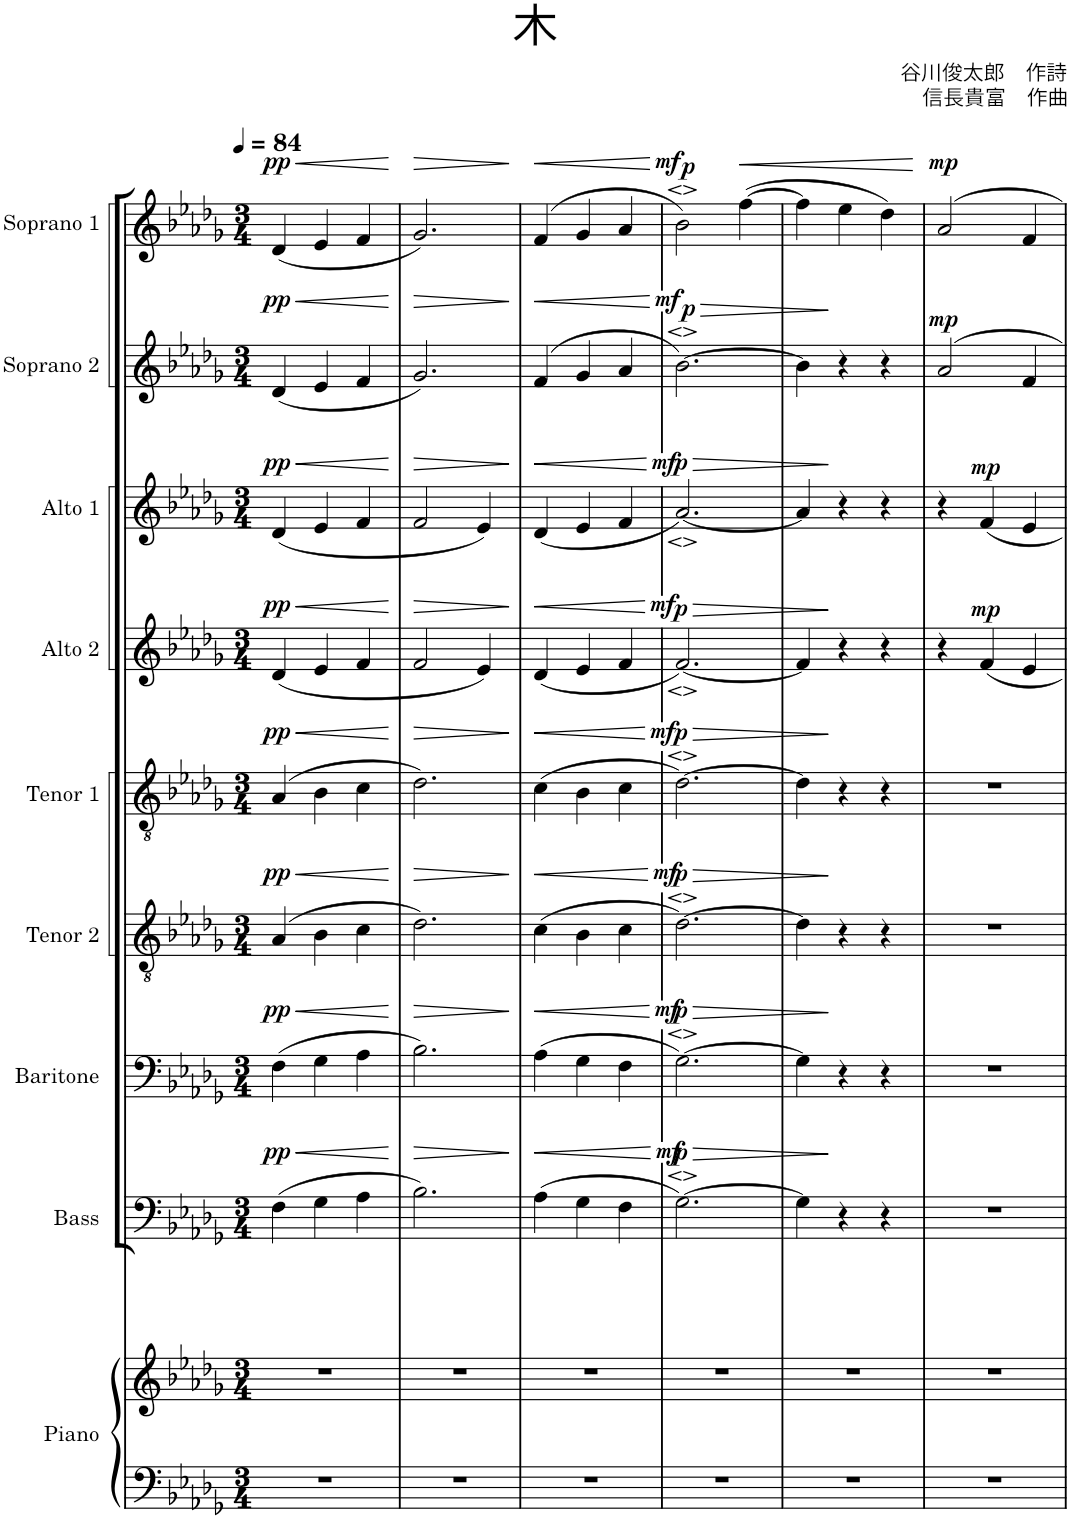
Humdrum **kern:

**kern	**kern	**kern	**dynam	**kern	**dynam	**kern	**dynam	**kern	**dynam	**kern	**dynam	**kern	**dynam	**kern	**dynam	**kern	**dynam
*part9	*part9	*part8	*part8	*part7	*part7	*part6	*part6	*part5	*part5	*part4	*part4	*part3	*part3	*part2	*part2	*part1	*part1
*staff10	*staff9	*staff8	*staff8	*staff7	*staff7	*staff6	*staff6	*staff5	*staff5	*staff4	*staff4	*staff3	*staff3	*staff2	*staff2	*staff1	*staff1
*I"Piano	*	*I"Bass	*	*I"Baritone	*	*I"Tenor 2	*	*I"Tenor 1	*	*I"Alto 2	*	*I"Alto 1	*	*I"Soprano 2	*	*I"Soprano 1	*
*I'Pno.	*	*I'B.	*	*I'Bar.	*	*I'T. 2	*	*I'T. 1	*	*I'A. 2	*	*I'A. 1	*	*I'S. 2	*	*I'S. 1	*
*clefF4	*clefG2	*clefF4	*	*clefF4	*	*clefGv2	*	*clefGv2	*	*clefG2	*	*clefG2	*	*clefG2	*	*clefG2	*
*k[b-e-a-d-g-]	*k[b-e-a-d-g-]	*k[b-e-a-d-g-]	*	*k[b-e-a-d-g-]	*	*k[b-e-a-d-g-]	*	*k[b-e-a-d-g-]	*	*k[b-e-a-d-g-]	*	*k[b-e-a-d-g-]	*	*k[b-e-a-d-g-]	*	*k[b-e-a-d-g-]	*
*M3/4	*M3/4	*M3/4	*	*M3/4	*	*M3/4	*	*M3/4	*	*M3/4	*	*M3/4	*	*M3/4	*	*M3/4	*
*MM84	*MM84	*MM84	*	*MM84	*	*MM84	*	*MM84	*	*MM84	*	*MM84	*	*MM84	*	*MM84	*
=1	=1	=1	=1	=1	=1	=1	=1	=1	=1	=1	=1	=1	=1	=1	=1	=1	=1
!	!	!	!LO:HP:b	!	!LO:HP:b	!	!LO:HP:b	!	!LO:HP:b	!	!LO:HP:b	!	!LO:HP:b	!	!LO:HP:b	!	!LO:HP:b
!	!	!	!LO:DY:n=1:a	!	!LO:DY:n=1:a	!	!LO:DY:n=1:a	!	!LO:DY:n=1:a	!	!LO:DY:n=1:a	!	!LO:DY:n=1:a	!	!LO:DY:n=1:a	!	!LO:DY:n=1:a
2.r	2.r	(4F\	< pp	(4F\	< pp	(4A-/	< pp	(4A-/	< pp	(4d-/	< pp	(4d-/	< pp	(4d-/	< pp	(4d-/	< pp
.	.	4G-\	.	4G-\	.	4B-\	.	4B-\	.	4e-/	.	4e-/	.	4e-/	.	4e-/	.
.	.	4A-\	.	4A-\	.	4c\	.	4c\	.	4f/	.	4f/	.	4f/	.	4f/	.
.	.	.	.	.	.	.	.	.	.	.	.	.	.	.	.	.	[
=2	=2	=2	=2	=2	=2	=2	=2	=2	=2	=2	=2	=2	=2	=2	=2	=2	=2
!	!	!	!LO:HP:b	!	!LO:HP:b	!	!LO:HP:b	!	!LO:HP:b	!	!LO:HP:b	!	!LO:HP:b	!	!LO:HP:b	!	!LO:HP:b
2.r	2.r	2.B-\)	>	2.B-\)	>	2.d-\)	>	2.d-\)	>	2f/	>	2f/	>	2.g-/)	>	2.g-/)	>
.	.	.	.	.	.	.	.	.	.	4e-/)	.	4e-/)	.	.	.	.	.
.	.	.	[	.	[	.	[	.	[	.	[	.	[	.	[	.	]
=3	=3	=3	=3	=3	=3	=3	=3	=3	=3	=3	=3	=3	=3	=3	=3	=3	=3
!	!	!	!LO:HP:b	!	!LO:HP:b	!	!LO:HP:b	!	!LO:HP:b	!	!LO:HP:b	!	!LO:HP:b	!	!LO:HP:b	!	!LO:HP:b
2.r	2.r	(4A-\	<	(4A-\	<	(4c\	<	(4c\	<	(4d-/	<	(4d-/	<	(4f/	<	(4f/	<
.	.	4G-\	.	4G-\	.	4B-\	.	4B-\	.	4e-/	.	4e-/	.	4g-/	.	4g-/	.
.	.	4F\	.	4F\	.	4c\	.	4c\	.	4f/	.	4f/	.	4a-/	.	4a-/	.
.	.	.	]	.	]	.	]	.	]	.	]	.	]	.	]	.	[
=4	=4	=4	=4	=4	=4	=4	=4	=4	=4	=4	=4	=4	=4	=4	=4	=4	=4
!	!	!	!LO:DY:a	!	!	!	!	!	!	!	!	!	!	!	!	!	!
!	!	!	!LO:DY:n=1:a	!	!LO:DY:a	!	!	!	!	!	!	!	!	!	!	!	!
!	!	!	!	!	!LO:DY:n=1:a	!	!LO:DY:a	!	!	!	!	!	!	!	!	!	!
!	!	!	!	!	!	!	!LO:DY:n=1:a	!	!LO:DY:a	!	!	!	!	!	!	!	!
!	!	!	!	!	!	!	!	!	!LO:DY:n=1:a	!	!LO:DY:a	!	!	!	!	!	!
!	!	!	!	!	!	!	!	!	!	!	!LO:DY:n=1:a	!	!LO:DY:a	!	!	!	!
!	!	!	!	!	!	!	!	!	!	!	!	!	!LO:DY:n=1:a	!	!LO:DY:a	!	!LO:DY:a
*	*	*	*	*	*	*	*	*	*	*	*	*	*	*^	*	*^	*
2.r	2.r	[2.G-\)	mf p	[2.G-\)	mf p	[2.d-\)	mf p	[2.d-\)	mf p	[2.f/)	mf p	[2.a-/)	mf p	[2.b-\)	8ryy	mf	2b-\)	8ryy	mf
!	!	!	!	!	!	!	!	!	!	!	!	!	!	!	!	!LO:DY:a	!	!	!LO:DY:a
.	.	.	.	.	.	.	.	.	.	.	.	.	.	.	2ryy	p	.	2ryy	p
!	!	!	!	!	!	!	!	!	!	!	!	!	!	!	!	!	!	!	!LO:HP:b
.	.	.	.	.	.	.	.	.	.	.	.	.	.	.	.	.	([4ff\	.	<
.	.	.	.	.	.	.	.	.	.	.	.	.	.	.	8ryy	.	.	8ryy	.
*	*	*	*	*	*	*	*	*	*	*	*	*	*	*v	*v	*	*	*	*
*	*	*	*	*	*	*	*	*	*	*	*	*	*	*	*	*v	*v	*
=5	=5	=5	=5	=5	=5	=5	=5	=5	=5	=5	=5	=5	=5	=5	=5	=5	=5
2.r	2.r	4G-\]	.	4G-\]	.	4d-\]	.	4d-\]	.	4f/]	.	4a-/]	.	4b-\]	.	4ff\]	.
.	.	4r	[	4r	[	4r	[	4r	[	4r	[	4r	[	4r	[	4ee-\	.
.	.	4r	.	4r	.	4r	.	4r	.	4r	.	4r	.	4r	.	4dd-\)	.
.	.	.	.	.	.	.	.	.	.	.	.	.	.	.	.	.	[
=6	=6	=6	=6	=6	=6	=6	=6	=6	=6	=6	=6	=6	=6	=6	=6	=6	=6
!	!	!	!	!	!	!	!	!	!	!	!	!	!	!	!LO:DY:a	!	!LO:DY:a
2.r	2.r	2.r	.	2.r	.	2.r	.	2.r	.	4r	.	4r	.	2a-/	mp	2a-/	mp
!	!	!	!	!	!	!	!	!	!	!	!LO:DY:a	!	!LO:DY:a	!	!	!	!
.	.	.	.	.	.	.	.	.	.	4f/	mp	4f/	mp	.	.	.	.
.	.	.	.	.	.	.	.	.	.	4e-/	.	4e-/	.	4f/	.	4f/	.
=	=	=	=	=	=	=	=	=	=	=	=	=	=	=	=	=	=
*-	*-	*-	*-	*-	*-	*-	*-	*-	*-	*-	*-	*-	*-	*-	*-	*-	*-
